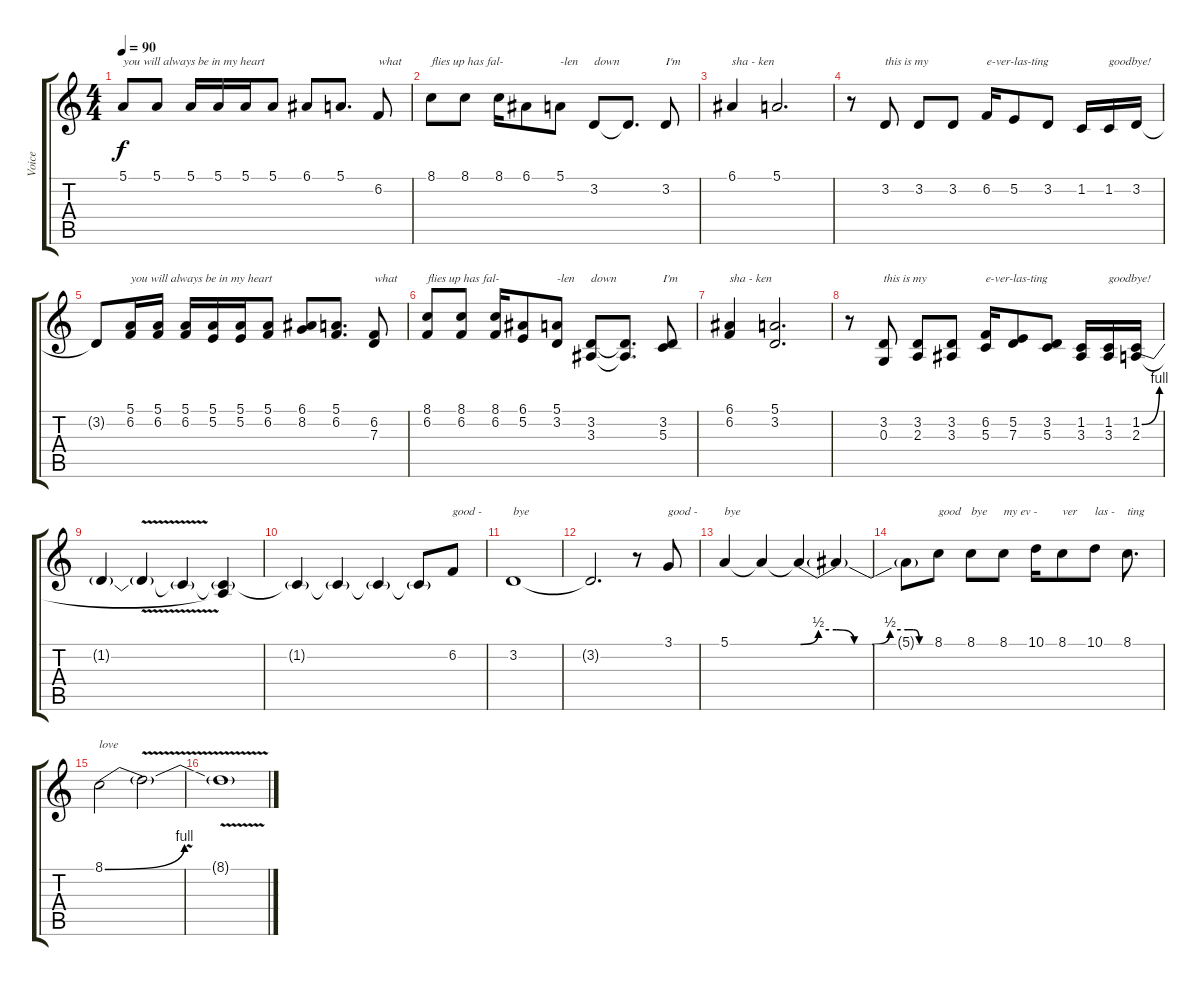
\track ("Voice" "Voice") {instrument flute}
\staff {score tabs}
\tuning (E4 B3 G3 D3 A2 E2) {hide}
\ts (4 4)
\tempo 90
\clef g2
\ks c
5.1.8{txt "you will always be in my heart" dy f} 5.1.8 5.1.16 5.1.16 5.1.16 5.1.8 6.1.8 5.1.8{d} 6.2.8{txt "what"} |
8.1.8{txt "flies up has fal-"} 8.1.8 8.1.16 6.1.8 5.1.8{txt "-len"} 3.2.8{txt "down"} 3.2{t}.8{d} 3.2.8{txt "I'm"} |
6.1.4{txt "sha - ken"} 5.1.2{d} |
r.8 3.2.8{txt "this is my "} 3.2.8 3.2.8 6.2.16{txt "e-ver-las-ting"} 5.2.8 3.2.8 1.2.16 1.2.16{txt "goodbye!"} 3.2.16 |
3.2{t}.8 (5.1 6.2).16{txt "you will always be in my heart"} (5.1 6.2).16 (5.1 6.2).16 (5.1 5.2).16 (5.1 5.2).16 (5.1 6.2).8 (6.1 8.2).8 (5.1 6.2).8{d} (6.2 7.3).8{txt "what"} |
(8.1 6.2).8{txt "flies up has fal-"} (8.1 6.2).8 (8.1 6.2).16 (6.1 5.2).8 (5.1 3.2).8{txt "-len"} (3.2 3.3).8{txt "down"} (3.2{t} 3.3{t}).8{d} (3.2 5.3).8{txt "I'm"} |
(6.1 6.2).4{txt "sha - ken"} (5.1 3.2).2{d} |
r.8 (3.2 0.3).8{txt "this is my "} (3.2 2.3).8 (3.2 3.3).8 (6.2 5.3).16{txt "e-ver-las-ting"} (5.2 7.3).8 (3.2 5.3).8 (1.2 3.3).16 (1.2 3.3).16{txt "goodbye!"} (1.2{be (bend 0 0 60 4)} 2.3).16 |
1.2{t}.4 1.2{v t}.4 1.2{t}.4 (1.2{t} 2.3{t}).4 |
1.2{t}.4 1.2{t}.4 1.2{t}.4 1.2{t}.8 6.2.8{txt "good -"} |
3.2.1{txt "bye"} |
3.2{t}.2{d} r.8 3.1.8{txt "good -"} |
5.1.4{txt "bye"} 5.1{t}.4 5.1{be (custom 0 0 10 2 20 2 30 0 40 0 50 2 60 2) t}.4 5.1{t}.4 |
5.1{be (custom 0 2 15 2 30 0 60 0) t}.8 8.1.8{txt "good"} 8.1.8{txt "bye"} 8.1.8{txt "my ev -"} 10.1.16 8.1.8{txt "ver"} 10.1.8{txt "las -"} 8.1.8{d txt "ting"} |
8.1{be (bend 0 0 60 4)}.2{txt "love"} 8.1{v t}.2 |
8.1{t}.1
